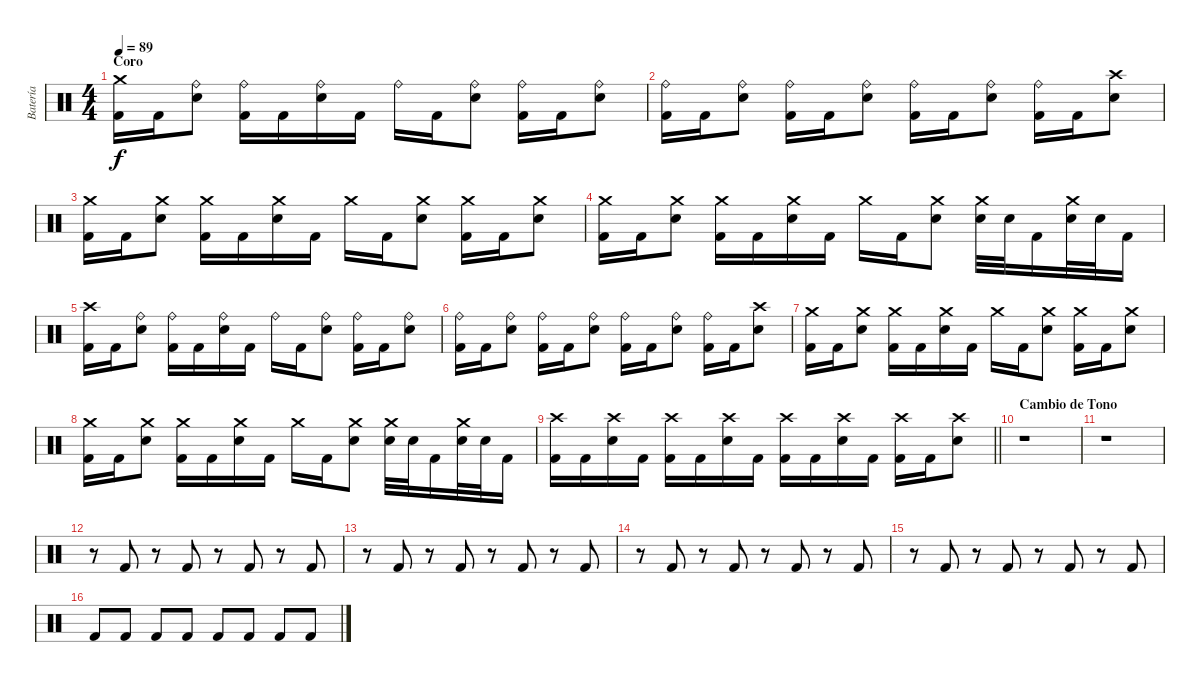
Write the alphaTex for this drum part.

\track ("Batería" "Batería") {instrument percussion}
\staff {score}
\articulation defaults
\ts (4 4)
\section ("" "Coro")
\tempo 89
\clef neutral
\ks c
("Crash medium (hit)" "Kick (hit) 2").16{dy f} "Kick (hit) 2".16 ("Ride (bell)" "Electric Snare (hit)").8 ("Ride (bell)" "Kick (hit) 2").16 "Kick (hit) 2".16 ("Ride (bell)" "Electric Snare (hit)").16 "Kick (hit) 2".16 "Ride (bell)".16 "Kick (hit) 2".16 ("Ride (bell)" "Electric Snare (hit)").8 ("Ride (bell)" "Kick (hit) 2").16 "Kick (hit) 2".16 ("Ride (bell)" "Electric Snare (hit)").8 |
("Ride (bell)" "Kick (hit) 2").16 "Kick (hit) 2".16 ("Ride (bell)" "Electric Snare (hit)").8 ("Ride (bell)" "Kick (hit) 2").16 "Kick (hit) 2".16 ("Ride (bell)" "Electric Snare (hit)").8 ("Ride (bell)" "Kick (hit) 2").16 "Kick (hit) 2".16 ("Ride (bell)" "Electric Snare (hit)").8 ("Ride (bell)" "Kick (hit) 2").16 "Kick (hit) 2".16 ("Crash high (hit)" "Electric Snare (hit)").8 |
("Crash medium (hit)" "Kick (hit) 2").16 "Kick (hit) 2".16 ("Crash medium (hit)" "Electric Snare (hit)").8 ("Crash medium (hit)" "Kick (hit) 2").16 "Kick (hit) 2".16 ("Crash medium (hit)" "Electric Snare (hit)").16 "Kick (hit) 2".16 "Crash medium (hit)".16 "Kick (hit) 2".16 ("Crash medium (hit)" "Electric Snare (hit)").8 ("Crash medium (hit)" "Kick (hit) 2").16 "Kick (hit) 2".16 ("Crash medium (hit)" "Electric Snare (hit)").8 |
("Crash medium (hit)" "Kick (hit) 2").16 "Kick (hit) 2".16 ("Crash medium (hit)" "Electric Snare (hit)").8 ("Crash medium (hit)" "Kick (hit) 2").16 "Kick (hit) 2".16 ("Crash medium (hit)" "Electric Snare (hit)").16 "Kick (hit) 2".16 "Crash medium (hit)".16 "Kick (hit) 2".16 ("Crash medium (hit)" "Electric Snare (hit)").8 ("Crash medium (hit)" "Electric Snare (hit)").32 "Electric Snare (hit)".32 "Kick (hit) 2".16 ("Crash medium (hit)" "Electric Snare (hit)").32 "Electric Snare (hit)".32 "Kick (hit) 2".16 |
("Crash high (hit)" "Kick (hit) 2").16 "Kick (hit) 2".16 ("Ride (bell)" "Electric Snare (hit)").8 ("Ride (bell)" "Kick (hit) 2").16 "Kick (hit) 2".16 ("Ride (bell)" "Electric Snare (hit)").16 "Kick (hit) 2".16 "Ride (bell)".16 "Kick (hit) 2".16 ("Ride (bell)" "Electric Snare (hit)").8 ("Ride (bell)" "Kick (hit) 2").16 "Kick (hit) 2".16 ("Ride (bell)" "Electric Snare (hit)").8 |
("Ride (bell)" "Kick (hit) 2").16 "Kick (hit) 2".16 ("Ride (bell)" "Electric Snare (hit)").8 ("Ride (bell)" "Kick (hit) 2").16 "Kick (hit) 2".16 ("Ride (bell)" "Electric Snare (hit)").8 ("Ride (bell)" "Kick (hit) 2").16 "Kick (hit) 2".16 ("Ride (bell)" "Electric Snare (hit)").8 ("Ride (bell)" "Kick (hit) 2").16 "Kick (hit) 2".16 ("Crash high (hit)" "Electric Snare (hit)").8 |
("Crash medium (hit)" "Kick (hit) 2").16 "Kick (hit) 2".16 ("Crash medium (hit)" "Electric Snare (hit)").8 ("Crash medium (hit)" "Kick (hit) 2").16 "Kick (hit) 2".16 ("Crash medium (hit)" "Electric Snare (hit)").16 "Kick (hit) 2".16 "Crash medium (hit)".16 "Kick (hit) 2".16 ("Crash medium (hit)" "Electric Snare (hit)").8 ("Crash medium (hit)" "Kick (hit) 2").16 "Kick (hit) 2".16 ("Crash medium (hit)" "Electric Snare (hit)").8 |
("Crash medium (hit)" "Kick (hit) 2").16 "Kick (hit) 2".16 ("Crash medium (hit)" "Electric Snare (hit)").8 ("Crash medium (hit)" "Kick (hit) 2").16 "Kick (hit) 2".16 ("Crash medium (hit)" "Electric Snare (hit)").16 "Kick (hit) 2".16 "Crash medium (hit)".16 "Kick (hit) 2".16 ("Crash medium (hit)" "Electric Snare (hit)").8 ("Crash medium (hit)" "Electric Snare (hit)").32 "Electric Snare (hit)".32 "Kick (hit) 2".16 ("Crash medium (hit)" "Electric Snare (hit)").32 "Electric Snare (hit)".32 "Kick (hit) 2".16 |
\barLineRight lightlight
("Crash high (hit)" "Kick (hit) 2").16 "Kick (hit) 2".16 ("Crash high (hit)" "Electric Snare (hit)").16 "Kick (hit) 2".16 ("Crash high (hit)" "Kick (hit) 2").16 "Kick (hit) 2".16 ("Crash high (hit)" "Electric Snare (hit)").16 "Kick (hit) 2".16 ("Crash high (hit)" "Kick (hit) 2").16 "Kick (hit) 2".16 ("Crash high (hit)" "Electric Snare (hit)").16 "Kick (hit) 2".16 ("Crash high (hit)" "Kick (hit) 2").16 "Kick (hit) 2".16 ("Crash high (hit)" "Electric Snare (hit)").8 |
\section ("" "Cambio de Tono")
r.1 |
r.1 |
r.8 "Kick (hit) 2".8 r.8 "Kick (hit) 2".8 r.8 "Kick (hit) 2".8 r.8 "Kick (hit) 2".8 |
r.8 "Kick (hit) 2".8 r.8 "Kick (hit) 2".8 r.8 "Kick (hit) 2".8 r.8 "Kick (hit) 2".8 |
r.8 "Kick (hit) 2".8 r.8 "Kick (hit) 2".8 r.8 "Kick (hit) 2".8 r.8 "Kick (hit) 2".8 |
r.8 "Kick (hit) 2".8 r.8 "Kick (hit) 2".8 r.8 "Kick (hit) 2".8 r.8 "Kick (hit) 2".8 |
"Kick (hit) 2".8 "Kick (hit) 2".8 "Kick (hit) 2".8 "Kick (hit) 2".8 "Kick (hit) 2".8 "Kick (hit) 2".8 "Kick (hit) 2".8 "Kick (hit) 2".8
